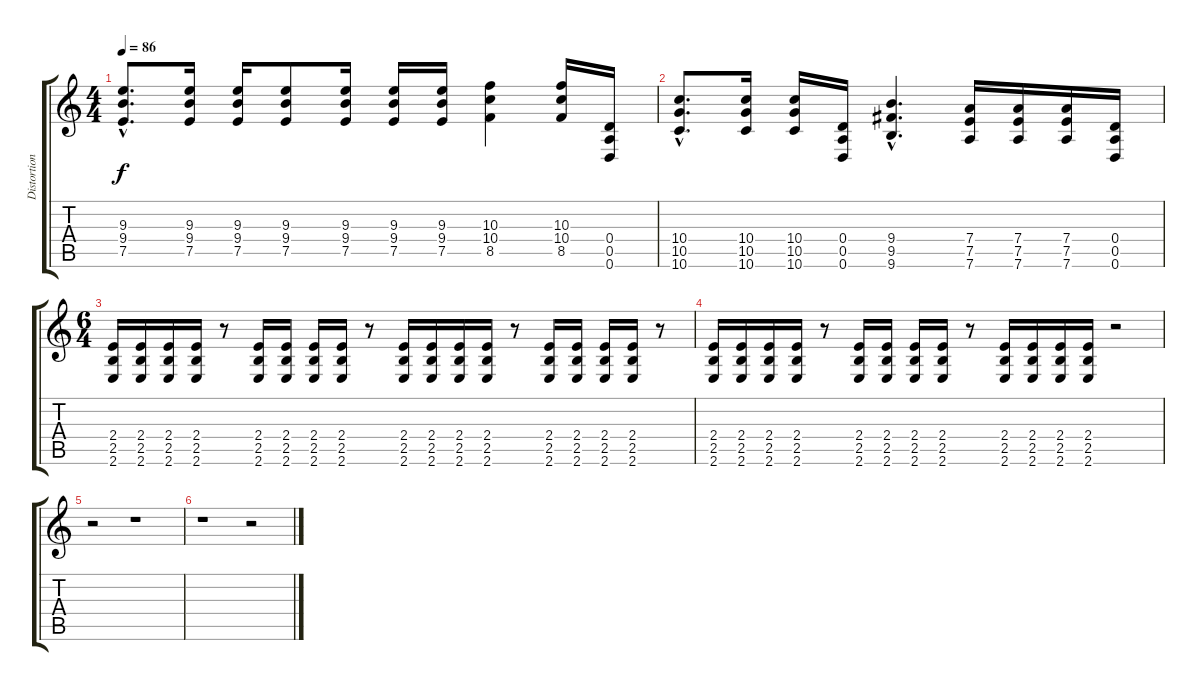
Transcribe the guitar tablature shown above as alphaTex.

\track ("Distortion Guitar" "Distortion") {instrument distortionguitar}
\staff {score tabs}
\tuning (E4 B3 G3 D3 A2 D2) {hide}
\ts (4 4)
\tempo 86
\clef g2
\ks c
(9.3{hac} 9.4{hac} 7.5{hac}).8{d dy f} (9.3 9.4 7.5).16 (9.3 9.4 7.5).16 (9.3 9.4 7.5).8 (9.3 9.4 7.5).16 (9.3 9.4 7.5).16 (9.3 9.4 7.5).16 (10.3 10.4 8.5).4 (10.3 10.4 8.5).16 (0.4 0.5 0.6).16 |
(10.4{hac} 10.5{hac} 10.6{hac}).8{d} (10.4 10.5 10.6).16 (10.4 10.5 10.6).16 (0.4 0.5 0.6).16 (9.4{hac} 9.5{hac} 9.6{hac}).4{d} (7.4 7.5 7.6).16 (7.4 7.5 7.6).16 (7.4 7.5 7.6).16 (0.4 0.5 0.6).16 |
\ts (6 4)
(2.4 2.5 2.6).16{volume 13} (2.4 2.5 2.6).16 (2.4 2.5 2.6).16 (2.4 2.5 2.6).16 r.8 (2.4 2.5 2.6).16 (2.4 2.5 2.6).16 (2.4 2.5 2.6).16 (2.4 2.5 2.6).16 r.8 (2.4 2.5 2.6).16 (2.4 2.5 2.6).16 (2.4 2.5 2.6).16 (2.4 2.5 2.6).16 r.8 (2.4 2.5 2.6).16{volume 13} (2.4 2.5 2.6).16 (2.4 2.5 2.6).16 (2.4 2.5 2.6).16 r.8 |
(2.4 2.5 2.6).16 (2.4 2.5 2.6).16 (2.4 2.5 2.6).16 (2.4 2.5 2.6).16 r.8 (2.4 2.5 2.6).16 (2.4 2.5 2.6).16 (2.4 2.5 2.6).16 (2.4 2.5 2.6).16 r.8 (2.4 2.5 2.6).16{volume 13} (2.4 2.5 2.6).16 (2.4 2.5 2.6).16 (2.4 2.5 2.6).16 r.2 |
r.2 r.1 |
r.1 r.2
